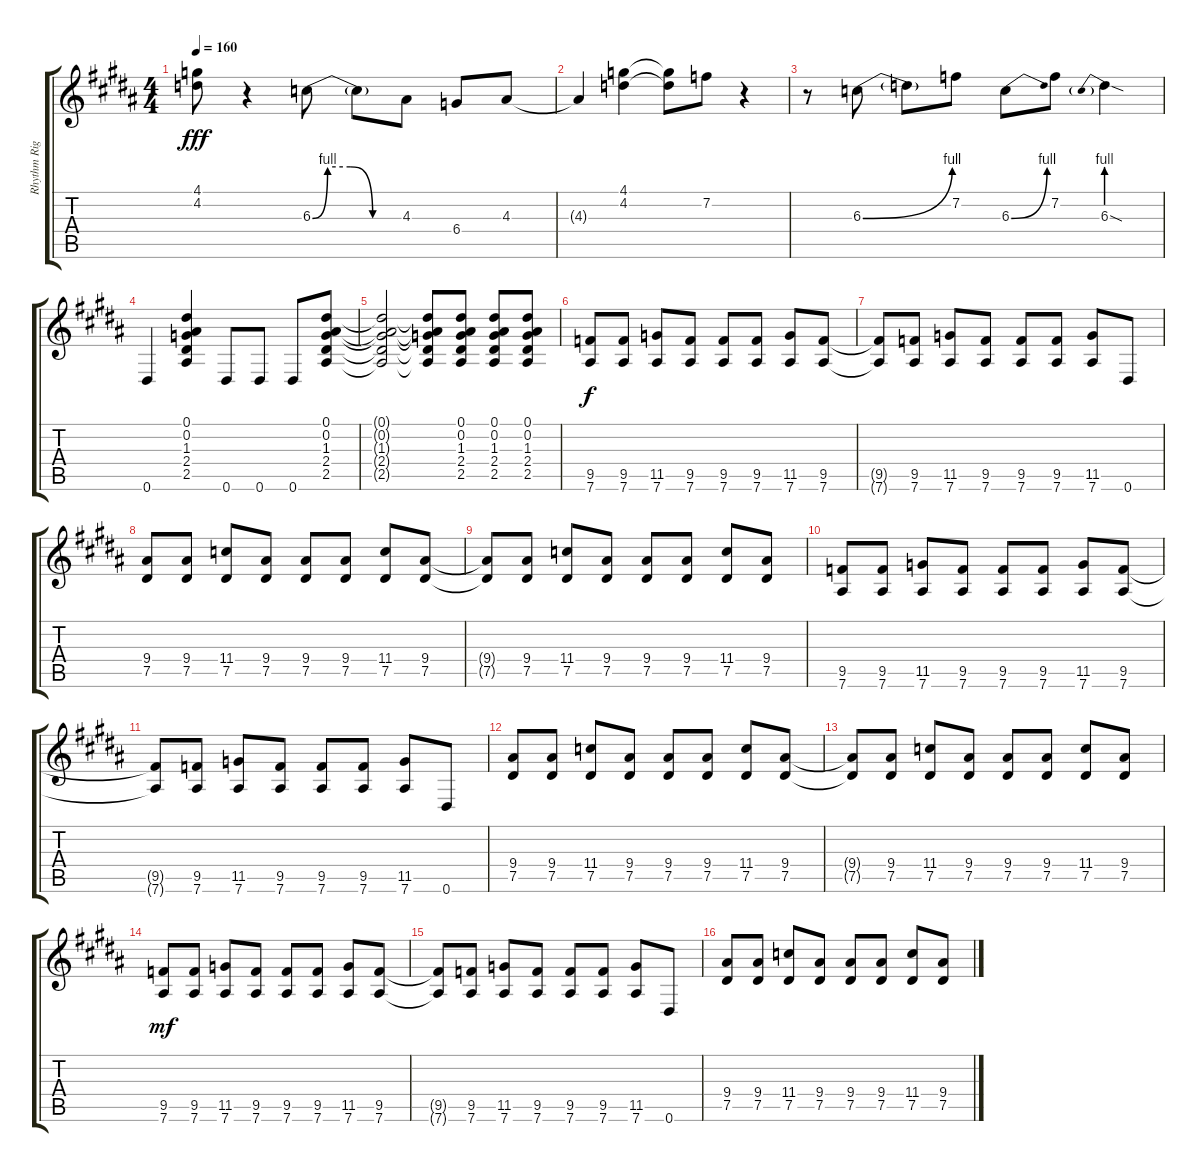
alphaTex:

\track ("Rhythm Right" "Rhythm Rig") {instrument distortionguitar}
\staff {score tabs}
\tuning (Eb4 Bb3 Gb3 Db3 Ab2 Eb2) {hide}
\ts (4 4)
\tempo 160
\clef g2
\ks g#minor
(4.1 4.2).8{dy fff} r.4 6.3{be (custom 0 0 10 4 25 4 40 0 60 0)}.8 6.3{t}.8 4.3.8 6.4.8 4.3.8 |
4.3{t}.4 (4.1 4.2).4 (4.1{t} 4.2{t}).8 7.2.8 r.4 |
r.8 6.3{be (bend 0 0 60 4)}.8 6.3{t}.8 7.2.8 6.3{be (bend 0 0 60 4)}.8 7.2.8 6.3{be (prebend 0 4 60 4) sod}.4 |
\ks b
0.6.4 (0.1 0.2 1.3 2.4 2.5).4 0.6.8 0.6.8 0.6.8 (0.1 0.2 1.3 2.4 2.5).8 |
\ks g#minor
(0.1{t} 0.2{t} 1.3{t} 2.4{t} 2.5{t}).2 (0.1{t} 0.2{t} 1.3{t} 2.4{t} 2.5{t}).8 (0.1 0.2 1.3 2.4 2.5).8 (0.1 0.2 1.3 2.4 2.5).8 (0.1 0.2 1.3 2.4 2.5).8 |
\ks b
(9.5 7.6).8{dy f} (9.5 7.6).8 (11.5 7.6).8 (9.5 7.6).8 (9.5 7.6).8 (9.5 7.6).8 (11.5 7.6).8 (9.5 7.6).8 |
\ks g#minor
(9.5{t} 7.6{t}).8 (9.5 7.6).8 (11.5 7.6).8 (9.5 7.6).8 (9.5 7.6).8 (9.5 7.6).8 (11.5 7.6).8 0.6.8 |
(9.4 7.5).8 (9.4 7.5).8 (11.4 7.5).8 (9.4 7.5).8 (9.4 7.5).8 (9.4 7.5).8 (11.4 7.5).8 (9.4 7.5).8 |
(9.4{t} 7.5{t}).8 (9.4 7.5).8 (11.4 7.5).8 (9.4 7.5).8 (9.4 7.5).8 (9.4 7.5).8 (11.4 7.5).8 (9.4 7.5).8 |
\ks b
(9.5 7.6).8 (9.5 7.6).8 (11.5 7.6).8 (9.5 7.6).8 (9.5 7.6).8 (9.5 7.6).8 (11.5 7.6).8 (9.5 7.6).8 |
\ks g#minor
(9.5{t} 7.6{t}).8 (9.5 7.6).8 (11.5 7.6).8 (9.5 7.6).8 (9.5 7.6).8 (9.5 7.6).8 (11.5 7.6).8 0.6.8 |
(9.4 7.5).8 (9.4 7.5).8 (11.4 7.5).8 (9.4 7.5).8 (9.4 7.5).8 (9.4 7.5).8 (11.4 7.5).8 (9.4 7.5).8 |
(9.4{t} 7.5{t}).8 (9.4 7.5).8 (11.4 7.5).8 (9.4 7.5).8 (9.4 7.5).8 (9.4 7.5).8 (11.4 7.5).8 (9.4 7.5).8 |
\ks b
(9.5 7.6).8{dy mf} (9.5 7.6).8 (11.5 7.6).8 (9.5 7.6).8 (9.5 7.6).8 (9.5 7.6).8 (11.5 7.6).8 (9.5 7.6).8 |
\ks g#minor
(9.5{t} 7.6{t}).8 (9.5 7.6).8 (11.5 7.6).8 (9.5 7.6).8 (9.5 7.6).8 (9.5 7.6).8 (11.5 7.6).8 0.6.8 |
(9.4 7.5).8 (9.4 7.5).8 (11.4 7.5).8 (9.4 7.5).8 (9.4 7.5).8 (9.4 7.5).8 (11.4 7.5).8 (9.4 7.5).8
